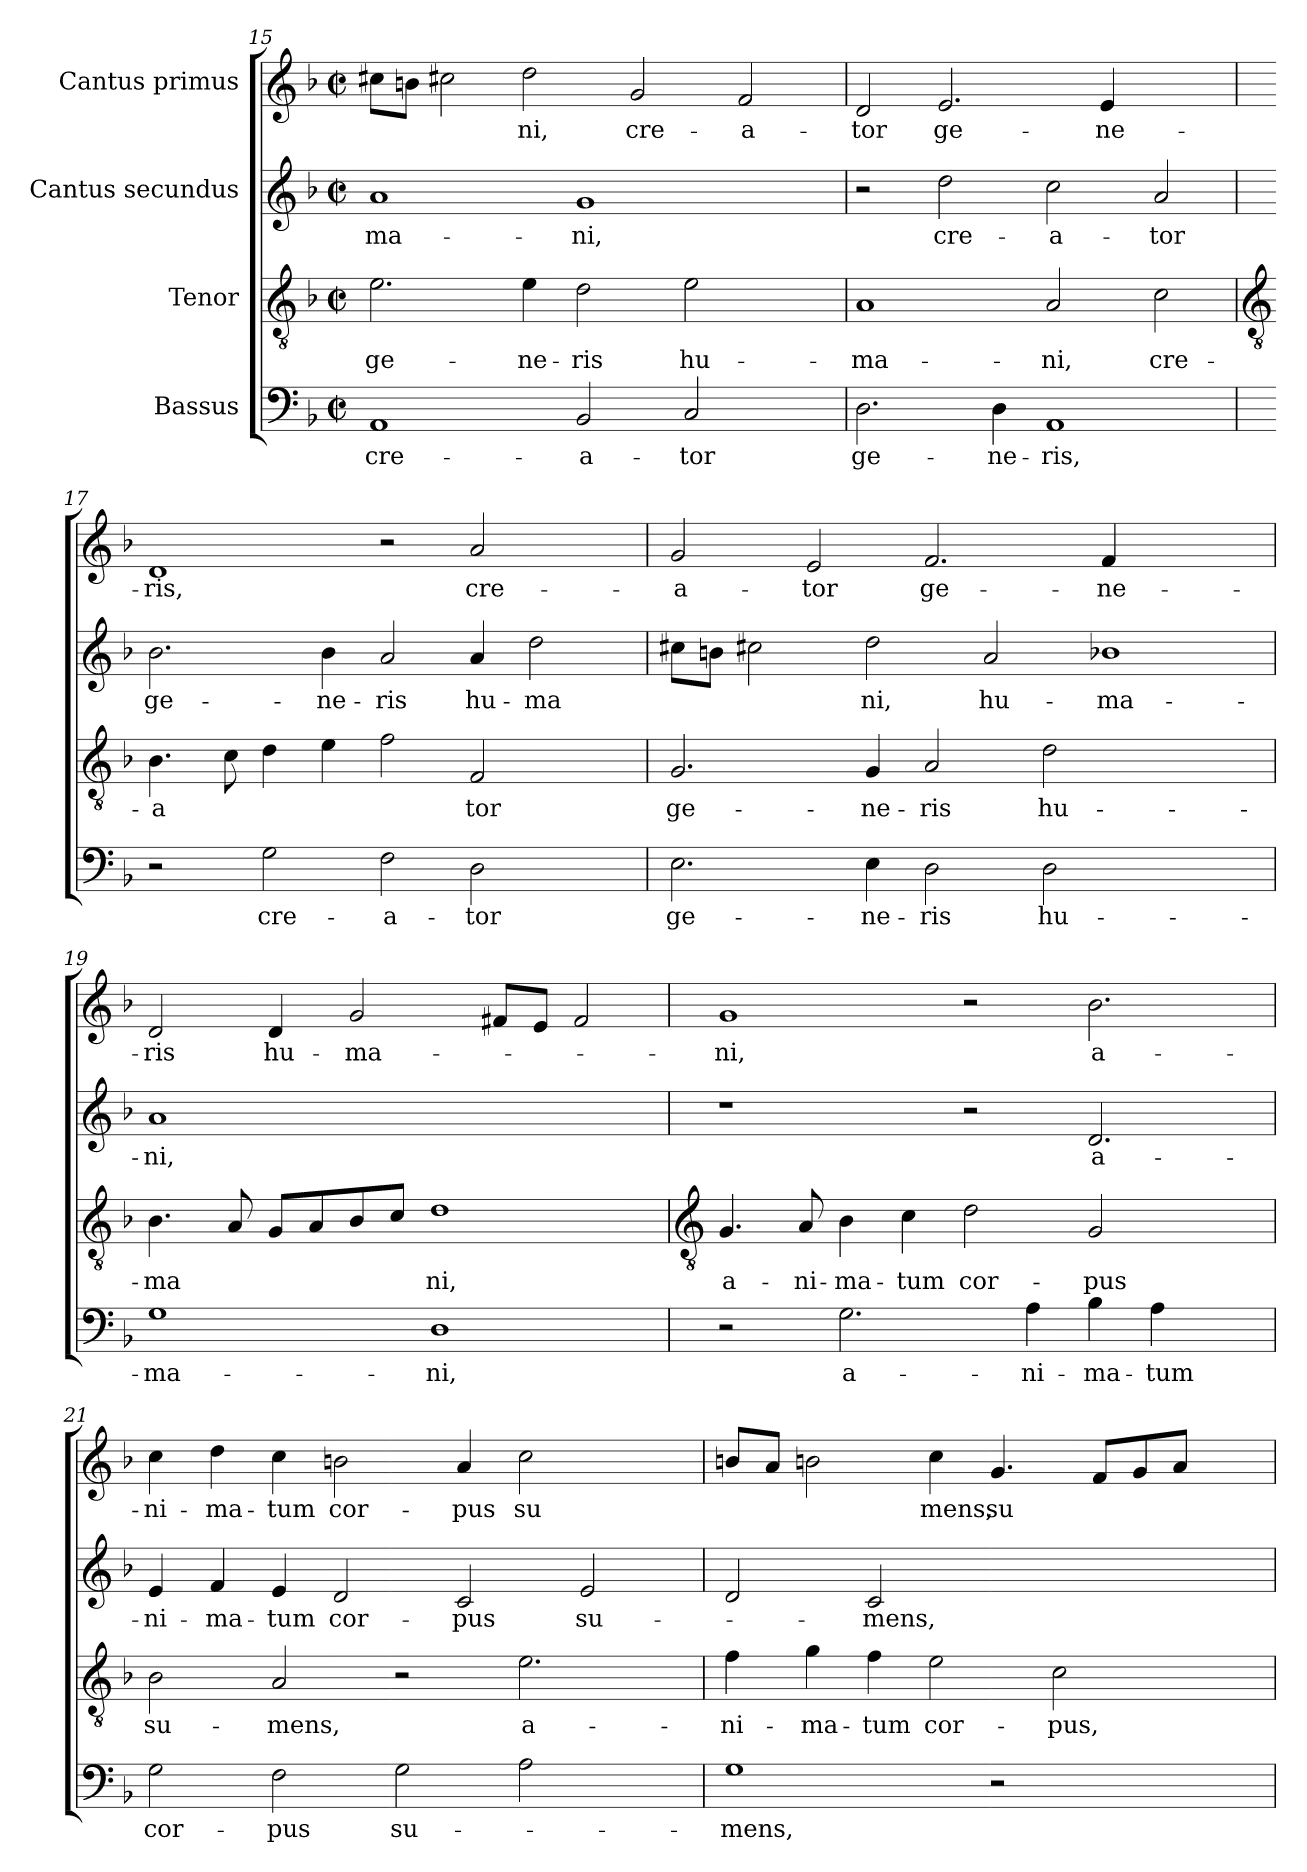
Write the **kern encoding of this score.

**kern	**text	**kern	**text	**kern	**text	**kern	**text
*part4	*part4	*part3	*part3	*part2	*part2	*part1	*part1
*staff4	*staff4	*staff3	*staff3	*staff2	*staff2	*staff1	*staff1
*I"Bassus	*	*I"Tenor	*	*I"Cantus secundus	*	*I"Cantus primus	*
*clefF4	*	*clefGv2	*	*clefG2	*	*clefG2	*
*k[b-]	*	*k[b-]	*	*k[b-]	*	*k[b-]	*
*F:	*	*F:	*	*F:	*	*F:	*
*M4/2	*	*M4/2	*	*M4/2	*	*M4/2	*
*met(c|)	*	*met(c|)	*	*met(c|)	*	*met(c|)	*
=15	=15	=15	=15	=15	=15	=15	=15
!	!LO:LY:b	!	!LO:LY:b	!	!LO:LY:b	!	!
1AA	cre-	2.e	ge-	1a	-ma-	8cc#XL	.
.	.	.	.	.	.	8bJ	.
.	.	.	.	.	.	2cc#X	.
!	!	!	!LO:LY:b	!	!	!	!LO:LY:b
.	.	4e	-ne-	.	.	2dd	ni,
!	!LO:LY:b	!	!LO:LY:b	!	!LO:LY:b	!	!
2BB-	-a-	2d	-ris	1g	-ni,	.	.
!	!	!	!	!	!	!	!LO:LY:b
.	.	.	.	.	.	2g	cre-
!	!LO:LY:b	!	!LO:LY:b	!	!	!	!
2C	-tor	2e	hu-	.	.	.	.
!	!	!	!	!	!	!	!LO:LY:b
.	.	.	.	.	.	2f	-a-
4ryy	.	4ryy	.	4ryy	.	.	.
=16	=16	=16	=16	=16	=16	=16	=16
!	!LO:LY:b	!	!LO:LY:b	!	!	!	!LO:LY:b
2.D	ge-	1A	-ma-	2r	.	2d	-tor
!	!	!	!	!	!LO:LY:b	!	!LO:LY:b
.	.	.	.	2dd	cre-	2.e	ge-
!	!LO:LY:b	!	!	!	!	!	!
4D	-ne-	.	.	.	.	.	.
!	!LO:LY:b	!	!LO:LY:b	!	!LO:LY:b	!	!
1AA	-ris,	2A	-ni,	2cc	-a-	.	.
!	!	!	!	!	!	!	!LO:LY:b
.	.	.	.	.	.	4e	-ne-
!	!	!	!LO:LY:b	!	!LO:LY:b	!	!
.	.	2c	cre-	2a	-tor	2ryy	.
!!LO:LB:g=z
=17	=17	=17	=17	=17	=17	=17	=17
*	*	*clefGv2	*	*	*	*	*
!	!	!	!LO:LY:b	!	!LO:LY:b	!	!LO:LY:b
2r	.	4.B-	-a	2.b-	ge-	1d	-ris,
.	.	8c	.	.	.	.	.
!	!LO:LY:b	!	!	!	!	!	!
2G	cre-	4d	.	.	.	.	.
!	!	!	!	!	!LO:LY:b	!	!
.	.	4e	.	4b-	-ne-	.	.
!	!LO:LY:b	!	!	!	!LO:LY:b	!	!
2F	-a-	2f	.	2a	-ris	2r	.
!	!LO:LY:b	!	!LO:LY:b	!	!LO:LY:b	!	!LO:LY:b
2D	-tor	2F	tor	4a	hu-	2a	cre-
!	!	!	!	!	!LO:LY:b	!	!
.	.	.	.	2dd	-ma	.	.
4ryy	.	4ryy	.	.	.	4ryy	.
=18	=18	=18	=18	=18	=18	=18	=18
!	!LO:LY:b	!	!LO:LY:b	!	!	!	!LO:LY:b
2.E	ge-	2.G	ge-	8cc#XL	.	2g	-a-
.	.	.	.	8bJ	.	.	.
.	.	.	.	2cc#X	.	.	.
!	!	!	!	!	!	!	!LO:LY:b
.	.	.	.	.	.	2e	-tor
!	!LO:LY:b	!	!LO:LY:b	!	!LO:LY:b	!	!
4E	-ne-	4G	-ne-	2dd	ni,	.	.
!	!LO:LY:b	!	!LO:LY:b	!	!	!	!LO:LY:b
2D	-ris	2A	-ris	.	.	2.f	ge-
!	!	!	!	!	!LO:LY:b	!	!
.	.	.	.	2a	hu-	.	.
!	!LO:LY:b	!	!LO:LY:b	!	!	!	!
2D	hu-	2d	hu-	.	.	.	.
!	!	!	!	!	!LO:LY:b	!	!LO:LY:b
.	.	.	.	1b-X	-ma-	4f	-ne-
2.ryy	.	2.ryy	.	.	.	2.ryy	.
=19	=19	=19	=19	=19	=19	=19	=19
!	!LO:LY:b	!	!LO:LY:b	!	!LO:LY:b	!	!LO:LY:b
1G	-ma-	4.B-	-ma	1a	-ni,	2d	-ris
.	.	8A	.	.	.	.	.
!	!	!	!	!	!	!	!LO:LY:b
.	.	8GL	.	.	.	4d	hu-
.	.	8A	.	.	.	.	.
!	!	!	!	!	!	!	!LO:LY:b
.	.	8B-	.	.	.	2g	-ma-
.	.	8cJ	.	.	.	.	.
!	!LO:LY:b	!	!LO:LY:b	!	!	!	!
1D	-ni,	1d	ni,	1ryy	.	.	.
.	.	.	.	.	.	8f#XL	.
.	.	.	.	.	.	8eJ	.
.	.	.	.	.	.	2f#	.
!!LO:LB:g=z
=20	=20	=20	=20	=20	=20	=20	=20
*	*	*clefGv2	*	*	*	*	*
!	!	!	!LO:LY:b	!	!	!	!LO:LY:b
2r	.	4.G	a-	1r	.	1g	-ni,
!	!	!	!LO:LY:b	!	!	!	!
.	.	8A	-ni-	.	.	.	.
!	!LO:LY:b	!	!LO:LY:b	!	!	!	!
2.G	a-	4B-	ma-	.	.	.	.
!	!	!	!LO:LY:b	!	!	!	!
.	.	4c	-tum	.	.	.	.
!	!	!	!LO:LY:b	!	!	!	!
.	.	2d	cor-	2r	.	2r	.
!	!LO:LY:b	!	!	!	!	!	!
4A	-ni-	.	.	.	.	.	.
!	!LO:LY:b	!	!LO:LY:b	!	!LO:LY:b	!	!LO:LY:b
4B-	ma-	2G	-pus	2.d	a-	2.b-	a-
!	!LO:LY:b	!	!	!	!	!	!
4A	-tum	.	.	.	.	.	.
4ryy	.	4ryy	.	.	.	.	.
=21	=21	=21	=21	=21	=21	=21	=21
!	!LO:LY:b	!	!LO:LY:b	!	!LO:LY:b	!	!LO:LY:b
2G	cor-	2B-	su-	4e	-ni-	4cc	-ni-
!	!	!	!	!	!LO:LY:b	!	!LO:LY:b
.	.	.	.	4f	-ma-	4dd	-ma-
!	!LO:LY:b	!	!LO:LY:b	!	!LO:LY:b	!	!LO:LY:b
2F	-pus	2A	-mens,	4e	tum	4cc	-tum
!	!	!	!	!	!LO:LY:b	!	!LO:LY:b
.	.	.	.	2d	cor-	2bn	cor-
!	!LO:LY:b	!	!	!	!	!	!
2G	su-	2r	.	.	.	.	.
!	!	!	!	!	!LO:LY:b	!	!LO:LY:b
.	.	.	.	2c	-pus	4a	pus
!	!	!	!LO:LY:b	!	!	!	!LO:LY:b
2A	.	2.e	a-	.	.	2cc	su
!	!	!	!	!	!LO:LY:b	!	!
.	.	.	.	2e	su-	.	.
4ryy	.	.	.	.	.	4ryy	.
=22	=22	=22	=22	=22	=22	=22	=22
!	!LO:LY:b	!	!LO:LY:b	!	!	!	!
1G	-mens,	4f	-ni-	2d	.	8bnL	.
.	.	.	.	.	.	8aJ	.
!	!	!	!LO:LY:b	!	!	!	!
.	.	4g	-ma-	.	.	2bn	.
!	!	!	!LO:LY:b	!	!LO:LY:b	!	!
.	.	4f	-tum	2c	-mens,	.	.
!	!	!	!LO:LY:b	!	!	!	!LO:LY:b
.	.	2e	cor-	.	.	4cc	mens,
!	!	!	!	!	!LO:LY:b	!	!LO:LY:b
2r	.	.	.	[2eyy	a-	4.g	su
!	!	!	!LO:LY:b	!	!	!	!
.	.	2c	-pus,	.	.	.	.
.	.	.	.	.	.	8fL	.
!	!LO:LY:b	!	!	!	!	!	!
[2Cyy	a-	.	.	2ryy	.	8g	.
.	.	.	.	.	.	8aJ	.
.	.	4ryy	.	.	.	4ryy	.
=	=	=	=	=	=	=	=
*-	*-	*-	*-	*-	*-	*-	*-
